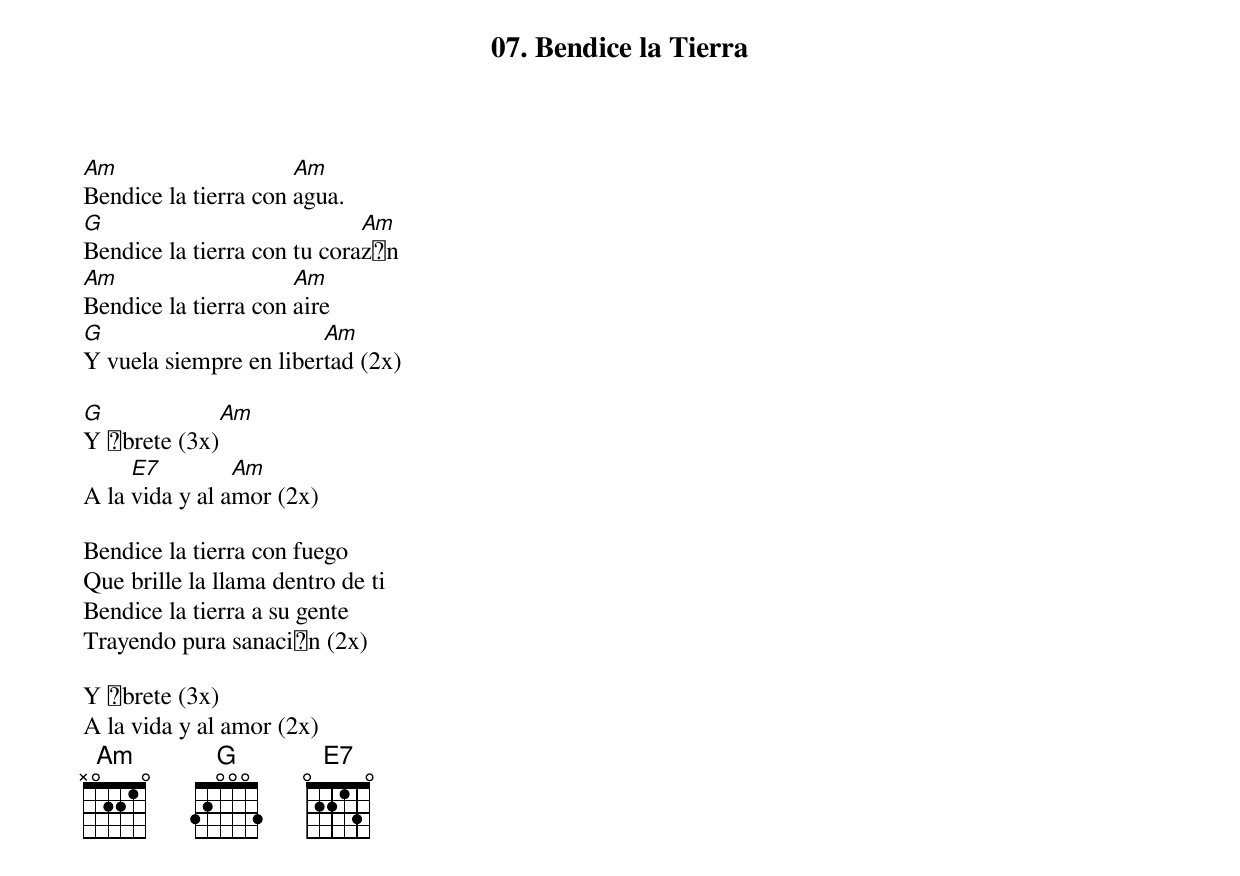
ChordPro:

{title: 07. Bendice la Tierra}
[Am]Bendice la tierra con [Am]agua.
[G]Bendice la tierra con tu cora[Am]z칩n
[Am]Bendice la tierra con [Am]aire
[G]Y vuela siempre en liber[Am]tad (2x)

[G]Y 치brete (3x)[Am]
A la [E7]vida y al a[Am]mor (2x)

Bendice la tierra con fuego
Que brille la llama dentro de ti
Bendice la tierra a su gente
Trayendo pura sanaci칩n (2x)

Y 치brete (3x)
A la vida y al amor (2x)
